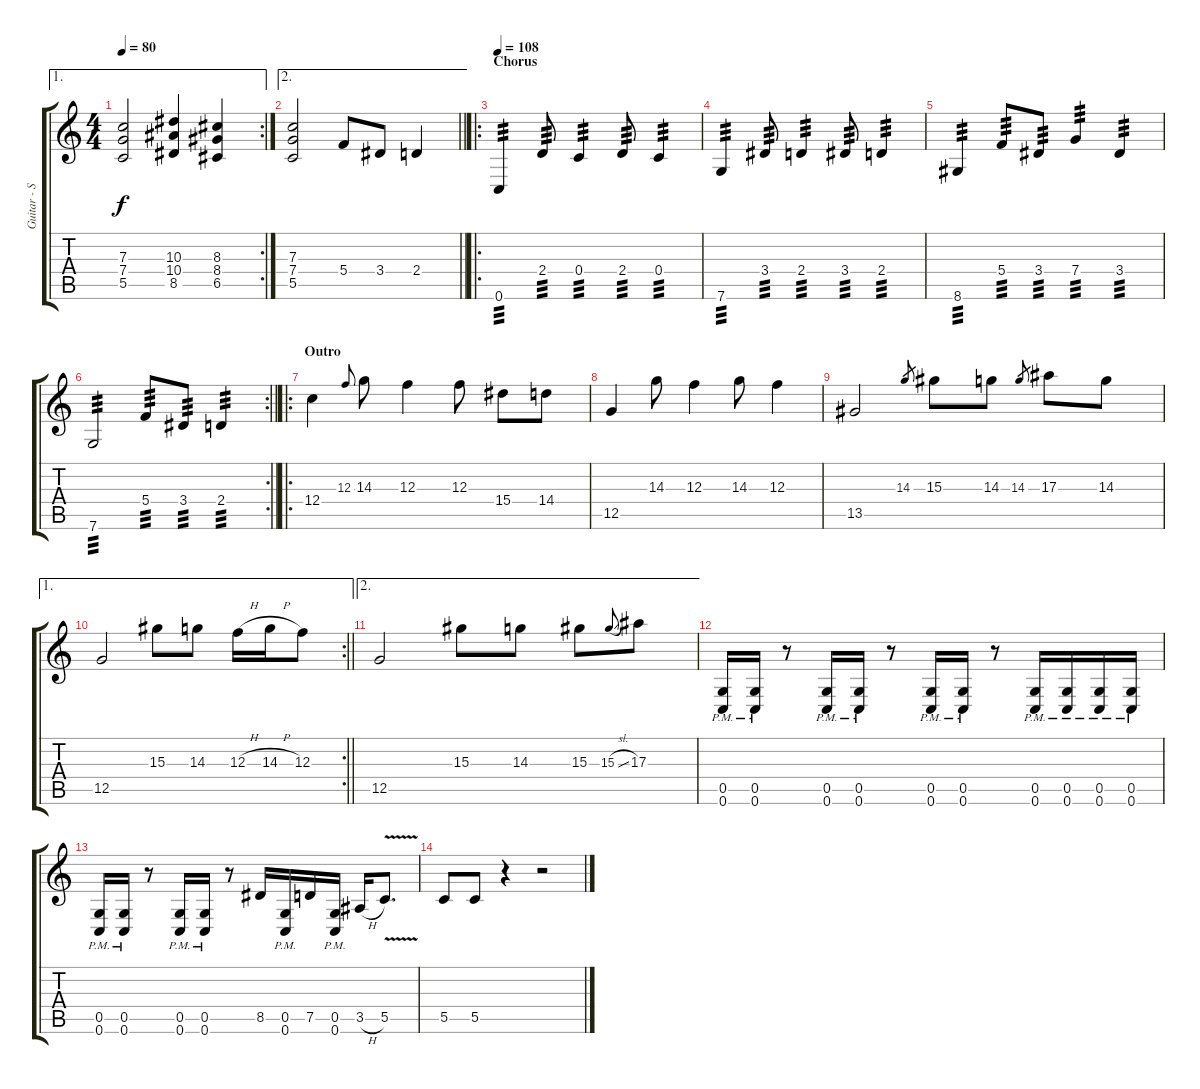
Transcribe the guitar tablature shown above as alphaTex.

\track ("Guitar - Stefan Keller" "Guitar - S") {instrument distortionguitar}
\staff {score tabs}
\tuning (D4 A3 F3 C3 G2 C2) {hide}
\ae 1
\rc 2
\ts (4 4)
\tempo 80
\clef g2
\ks c
(7.3 7.4 5.5).2{dy f} (10.3 10.4 8.5).4 (8.3 8.4 6.5).4 |
\ae 2
\barLineRight lightlight
(7.3 7.4 5.5).2 5.4.8 3.4.8 2.4.4 |
\ro
\section ("" "Chorus")
\tempo 108
0.6.4{tp 3} 2.4.8{tp 3} 0.4.4{tp 3} 2.4.8{tp 3} 0.4.4{tp 3} |
7.6.4{tp 3} 3.4.8{tp 3} 2.4.4{tp 3} 3.4.8{tp 3} 2.4.4{tp 3} |
8.6.4{tp 3} 5.4.8{tp 3} 3.4.8{tp 3} 7.4.4{tp 3} 3.4.4{tp 3} |
\rc 2
\barLineRight lightlight
7.6.2{tp 3} 5.4.8{tp 3} 3.4.8{tp 3} 2.4.4{tp 3} |
\ro
\section ("" "Outro")
12.4.4 12.3.8{gr onbeat} 14.3.8 12.3.4 12.3.8 15.4.8 14.4.8 |
12.5.4 14.3.8 12.3.4 14.3.8 12.3.4 |
13.5.2 14.3.8{gr} 15.3.8 14.3.8 14.3.8{gr} 17.3.8 14.3.8 |
\ae 1
\rc 2
\barLineRight lightlight
12.5.2 15.3.8 14.3.8 12.3{h}.16 14.3{h}.16 12.3.8 |
\ae 2
12.5.2 15.3.8 14.3.8 15.3.8 15.3{sl}.8{gr onbeat} 17.3.8 |
(0.5{pm} 0.6{pm}).16 (0.5{pm} 0.6{pm}).16 r.8 (0.5{pm} 0.6{pm}).16 (0.5{pm} 0.6{pm}).16 r.8 (0.5{pm} 0.6{pm}).16 (0.5{pm} 0.6{pm}).16 r.8 (0.5{pm} 0.6{pm}).16 (0.5{pm} 0.6{pm}).16 (0.5{pm} 0.6{pm}).16 (0.5{pm} 0.6{pm}).16 |
(0.5{pm} 0.6{pm}).16 (0.5{pm} 0.6{pm}).16 r.8 (0.5{pm} 0.6{pm}).16 (0.5{pm} 0.6{pm}).16 r.8 8.5.16 (0.5{pm} 0.6{pm}).16 7.5.16 (0.5{pm} 0.6{pm}).16 3.5{h}.16 5.5{v}.8{d} |
5.5.8 5.5.8 r.4 r.2
